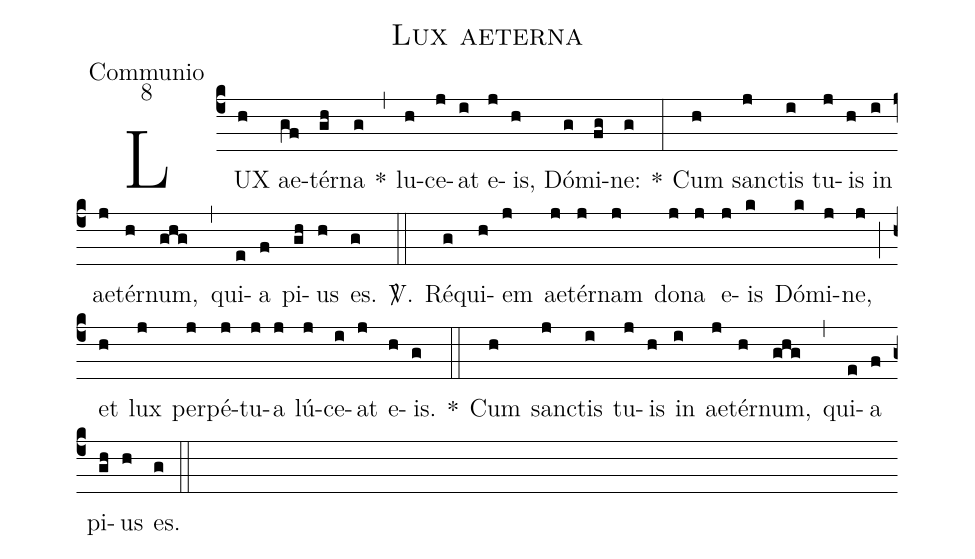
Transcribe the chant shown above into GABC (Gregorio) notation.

name:Lux aeterna;
office-part:Communio;
mode:8;
%%
(c4) LUX(h) ae(gf)tér(gh)na(g) *(,) lu(h)ce(j)at(i) e(j)is,(h) Dó(g)mi(fg)ne:(g) *(:) Cum(h) sanc(j)tis(i) tu(j)is(h) in(i) ae(j)tér(h)num,(ghg) (,) qui(e)a(f) pi(gh)us(h) es.(g) <sp>V/</sp>.(::) Ré(g)qui(h)em(j) ae(j)tér(j)nam(j) do(j)na(j) e(j)is(k) Dó(k)mi(j)ne,(j) (;) et(h) lux(j) per(j)pé(j)tu(j)a(j) lú(j)ce(i)at(j) e(h)is.(g) *(::) Cum(h) sanc(j)tis(i) tu(j)is(h) in(i) ae(j)tér(h)num,(ghg) (,) qui(e)a(f) pi(gh)us(h) es.(g) (::)
